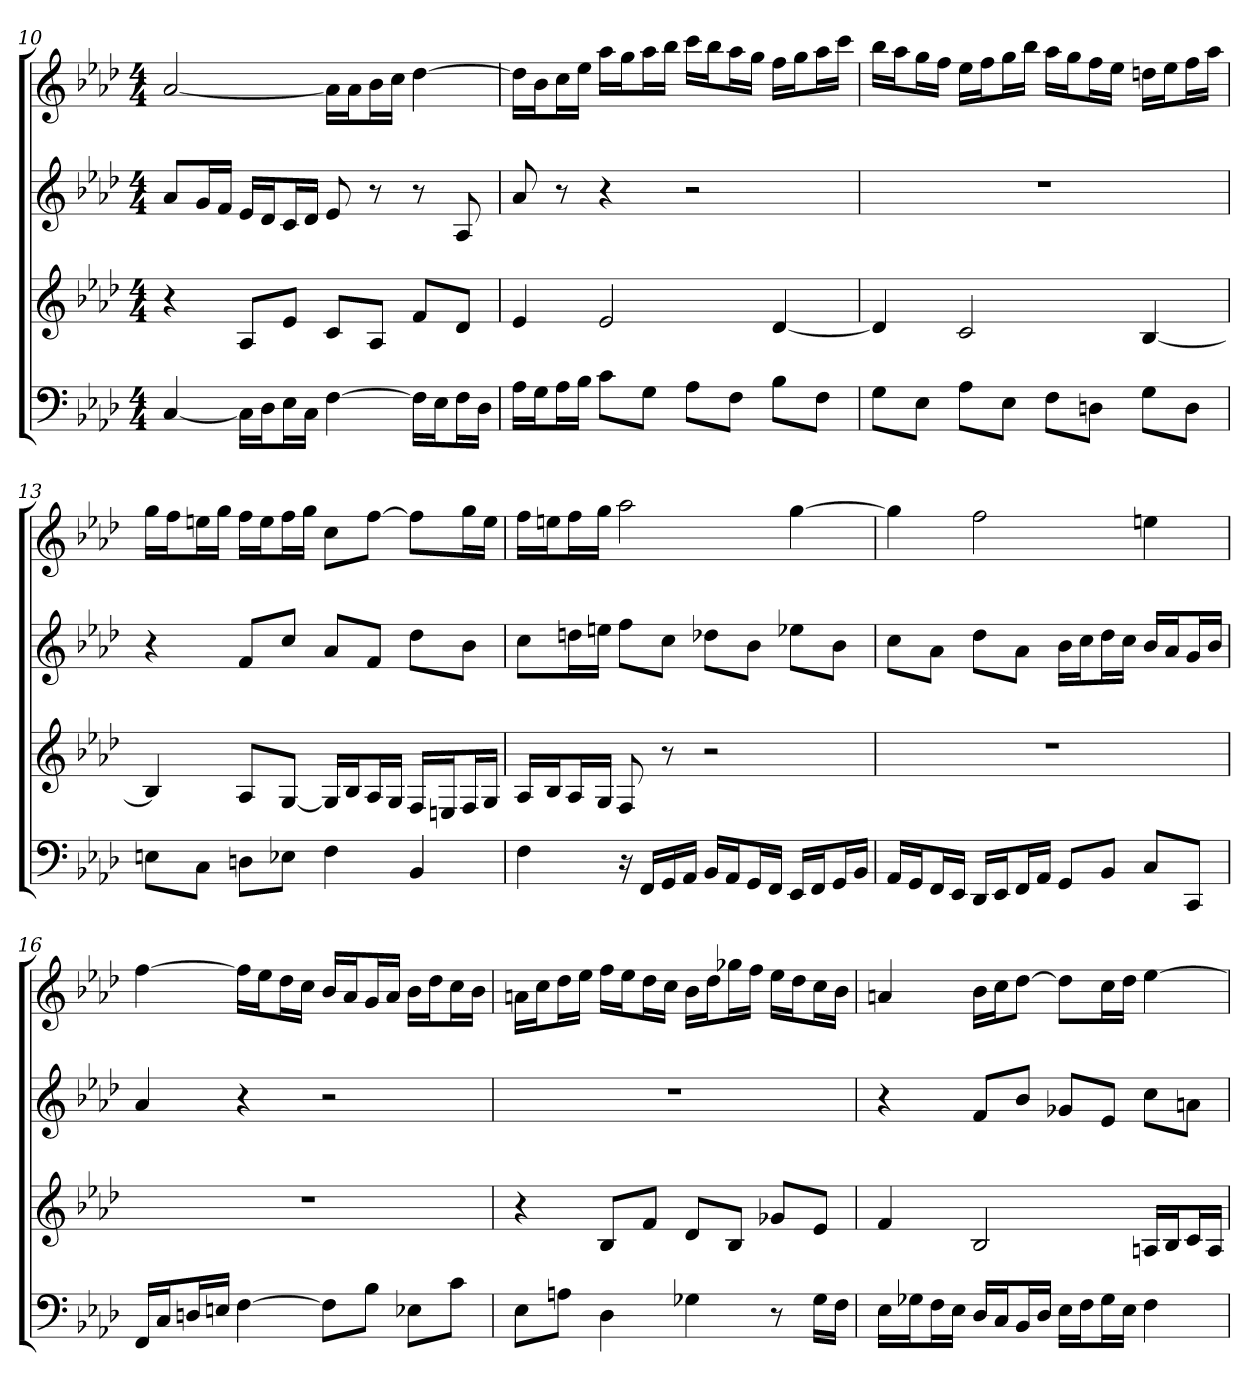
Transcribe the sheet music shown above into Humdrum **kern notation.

**kern	**kern	**kern	**kern
*part4	*part3	*part2	*part1
*staff4	*staff3	*staff2	*staff1
*k[b-e-a-d-]	*k[b-e-a-d-]	*k[b-e-a-d-]	*k[b-e-a-d-]
*A-:	*A-:	*A-:	*A-:
*M4/4	*M4/4	*M4/4	*M4/4
=10	=10	=10	=10
[4C	4r	8a-L	[2a-
.	.	16gL	.
.	.	16fJJ	.
16CLL]	8A-L	16e-LL	.
16D-J	.	16d-J	.
16E-L	8e-J	16cL	.
16CJJ	.	16d-JJ	.
[4F	8cL	8e-	16a-LL]
.	.	.	16a-J
.	8A-J	8r	16b-L
.	.	.	16ccJJ
16FLL]	8fL	8r	[4dd-
16E-J	.	.	.
16FL	8d-J	8A-	.
16D-JJ	.	.	.
=11	=11	=11	=11
16A-LL	4e-	8a-	16dd-LL]
16GJ	.	.	16b-J
16A-L	.	8r	16ccL
16B-JJ	.	.	16ee-JJ
8cL	2e-	4r	16aa-LL
.	.	.	16ggJ
8GJ	.	.	16aa-L
.	.	.	16bb-JJ
8A-L	.	2r	16cccLL
.	.	.	16bb-J
8FJ	.	.	16aa-L
.	.	.	16ggJJ
8B-L	[4d-	.	16ffLL
.	.	.	16ggJ
8FJ	.	.	16aa-L
.	.	.	16cccJJ
=12	=12	=12	=12
8GL	4d-]	1r	16bb-LL
.	.	.	16aa-J
8E-J	.	.	16ggL
.	.	.	16ffJJ
8A-L	2c	.	16ee-LL
.	.	.	16ffJ
8E-J	.	.	16ggL
.	.	.	16bb-JJ
8FL	.	.	16aa-LL
.	.	.	16ggJ
8DnJ	.	.	16ffL
.	.	.	16ee-JJ
8GL	[4B-	.	16ddnLL
.	.	.	16ee-J
8DJ	.	.	16ffL
.	.	.	16aa-JJ
=13	=13	=13	=13
8EnL	4B-]	4r	16ggLL
.	.	.	16ffJ
8CJ	.	.	16eenL
.	.	.	16ggJJ
8DnL	8A-L	8fL	16ffLL
.	.	.	16eeJ
8E-XJ	[8GJ	8ccJ	16ffL
.	.	.	16ggJJ
4F	16GLL]	8a-L	8ccL
.	16B-J	.	.
.	16A-L	8fJ	[8ffJ
.	16GJJ	.	.
4BB-	16FLL	8dd-L	8ffL]
.	16EnJ	.	.
.	16FL	8b-J	16ggL
.	16GJJ	.	16eeJJ
=14	=14	=14	=14
4F	16A-LL	8ccL	16ffLL
.	16B-J	.	16eenJ
.	16A-L	16ddnL	16ffL
.	16GJJ	16eenJJ	16ggJJ
16r	8F	8ffL	2aa-
16FFLL	.	.	.
16GG	8r	8ccJ	.
16AA-JJ	.	.	.
16BB-LL	2r	8dd-XL	.
16AA-J	.	.	.
16GGL	.	8b-J	.
16FFJJ	.	.	.
16EE-LL	.	8ee-XL	[4gg
16FFJ	.	.	.
16GGL	.	8b-J	.
16BB-JJ	.	.	.
=15	=15	=15	=15
16AA-LL	1r	8ccL	4gg]
16GGJ	.	.	.
16FFL	.	8a-J	.
16EE-JJ	.	.	.
16DD-LL	.	8dd-L	2ff
16EE-J	.	.	.
16FFL	.	8a-J	.
16AA-JJ	.	.	.
8GGL	.	16b-LL	.
.	.	16ccJ	.
8BB-J	.	16dd-L	.
.	.	16ccJJ	.
8CL	.	16b-LL	4een
.	.	16a-J	.
8CCJ	.	16gL	.
.	.	16b-JJ	.
=16	=16	=16	=16
16FFLL	1r	4a-	[4ff
16CJ	.	.	.
16DnL	.	.	.
16EnJJ	.	.	.
[4F	.	4r	16ffLL]
.	.	.	16ee-J
.	.	.	16dd-L
.	.	.	16ccJJ
8FL]	.	2r	16b-LL
.	.	.	16a-J
8B-J	.	.	16gL
.	.	.	16a-JJ
8E-XL	.	.	16b-LL
.	.	.	16dd-J
8cJ	.	.	16ccL
.	.	.	16b-JJ
=17	=17	=17	=17
8E-L	4r	1r	16anLL
.	.	.	16ccJ
8AnJ	.	.	16dd-L
.	.	.	16ee-JJ
4D-	8B-L	.	16ffLL
.	.	.	16ee-J
.	8fJ	.	16dd-L
.	.	.	16ccJJ
4G-X	8d-L	.	16b-LL
.	.	.	16dd-J
.	8B-J	.	16gg-XL
.	.	.	16ffJJ
8r	8g-XL	.	16ee-LL
.	.	.	16dd-J
16G-LL	8e-J	.	16ccL
16FJJ	.	.	16b-JJ
=18	=18	=18	=18
16E-LL	4f	4r	4an
16G-XJ	.	.	.
16FL	.	.	.
16E-JJ	.	.	.
16D-LL	2B-	8fL	16b-LL
16CJ	.	.	16ccJ
16BB-L	.	8b-J	[8dd-J
16D-JJ	.	.	.
16E-LL	.	8g-XL	8dd-L]
16FJ	.	.	.
16G-L	.	8e-J	16ccL
16E-JJ	.	.	16dd-JJ
4F	16AnLL	8ccL	[4ee-
.	16B-J	.	.
.	16cL	8anJ	.
.	16AJJ	.	.
=	=	=	=
*-	*-	*-	*-
